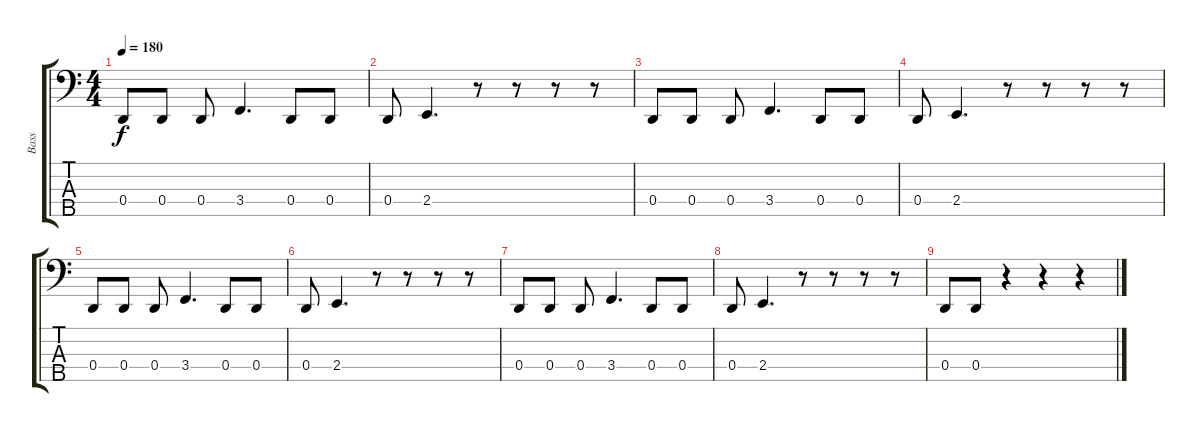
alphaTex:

\track ("Bass" "Bass") {instrument electricbassfinger}
\staff {score tabs}
\tuning (G2 D2 A1 D1 A0) {hide}
\ts (4 4)
\tempo 180
\clef f4
\ks c
0.4.8{dy f} 0.4.8 0.4.8 3.4.4{d} 0.4.8 0.4.8 |
0.4.8 2.4.4{d} r.8 r.8 r.8 r.8 |
0.4.8 0.4.8 0.4.8 3.4.4{d} 0.4.8 0.4.8 |
0.4.8 2.4.4{d} r.8 r.8 r.8 r.8 |
0.4.8 0.4.8 0.4.8 3.4.4{d} 0.4.8 0.4.8 |
0.4.8 2.4.4{d} r.8 r.8 r.8 r.8 |
0.4.8 0.4.8 0.4.8 3.4.4{d} 0.4.8 0.4.8 |
0.4.8 2.4.4{d} r.8 r.8 r.8 r.8 |
0.4.8 0.4.8 r.4 r.4 r.4
